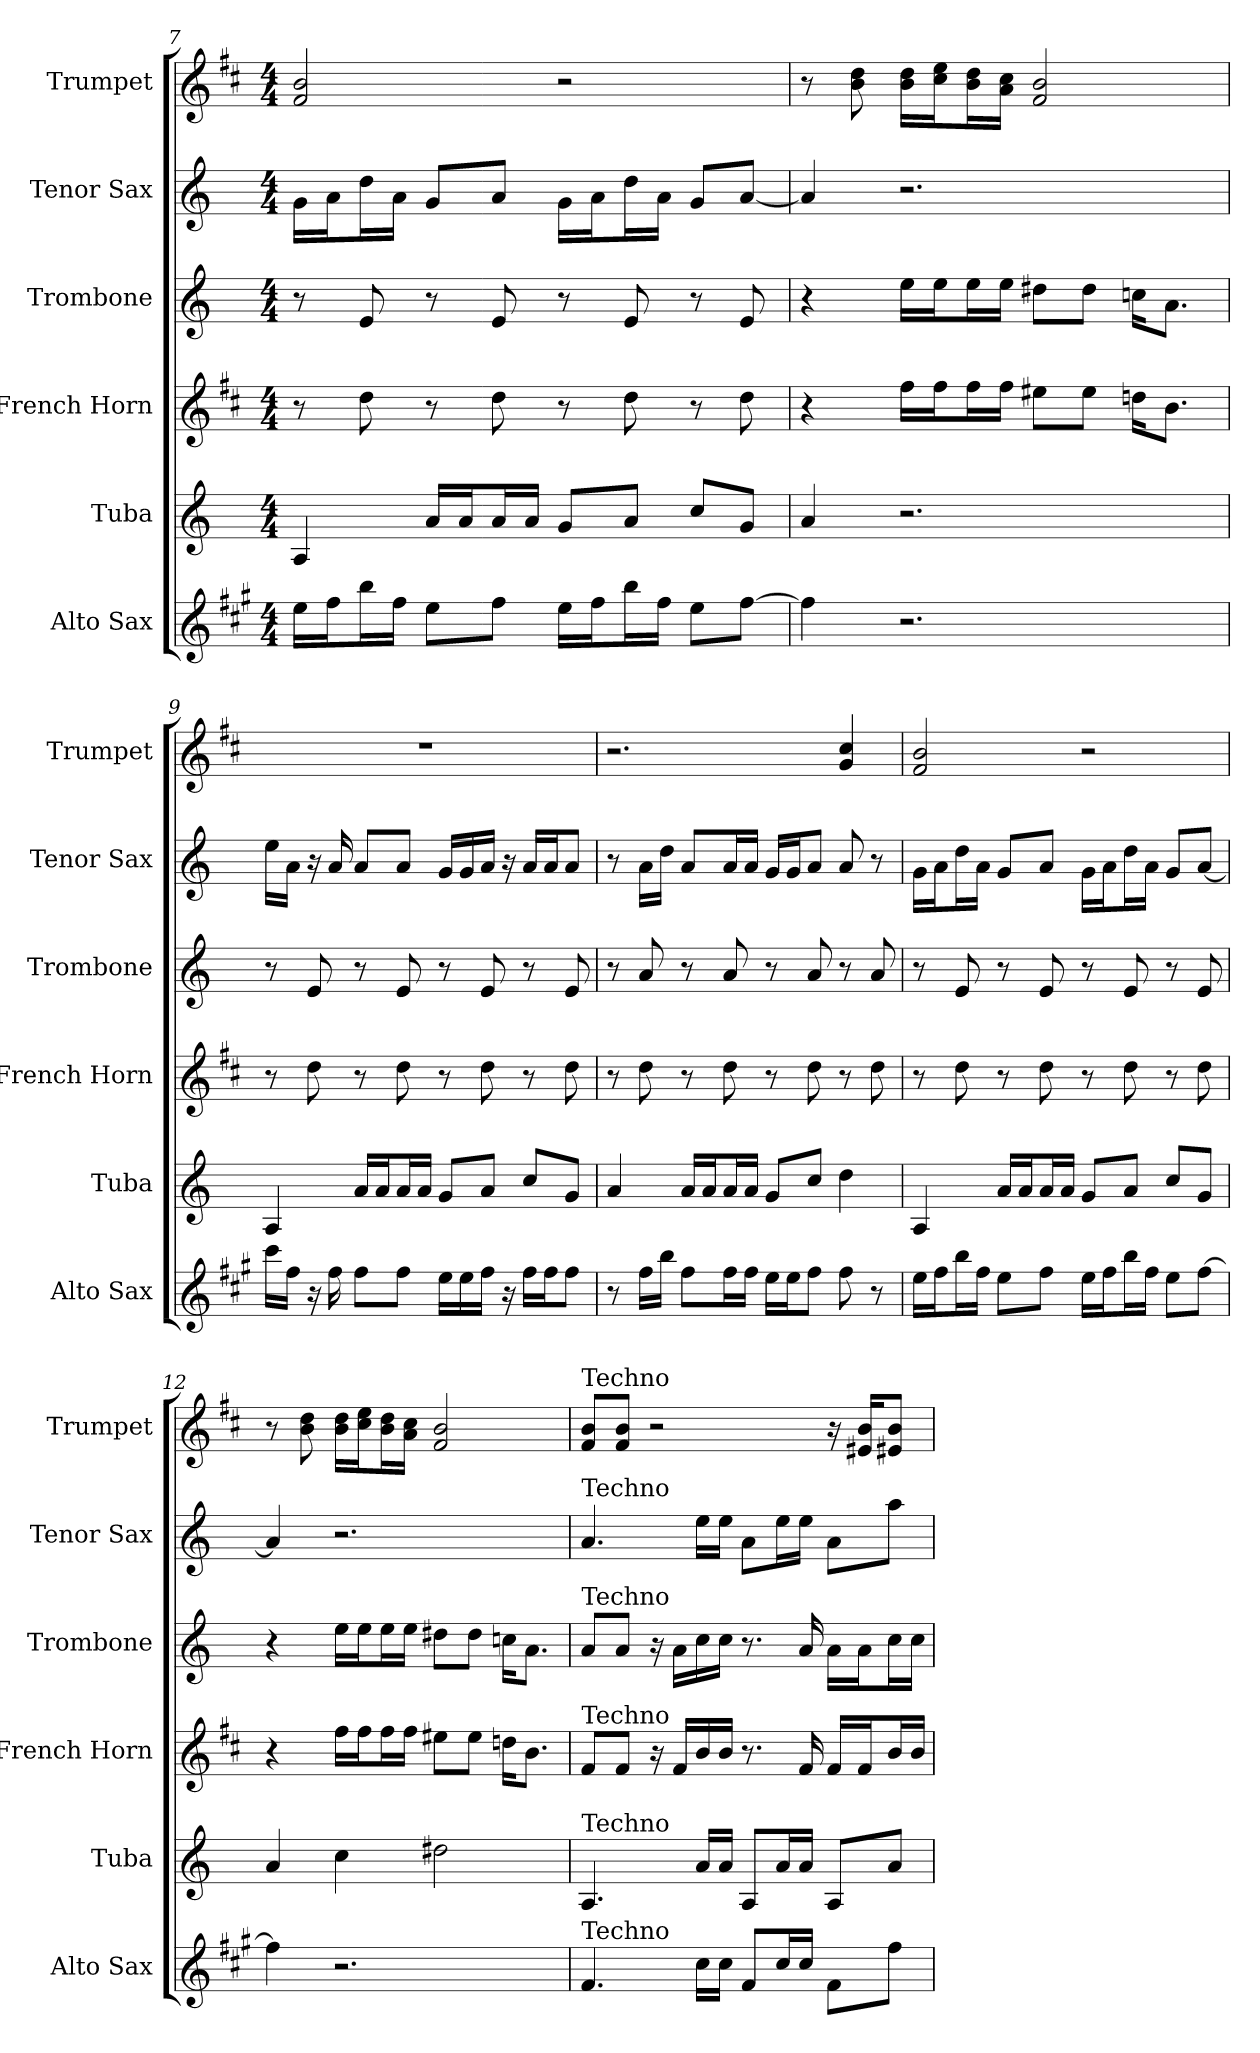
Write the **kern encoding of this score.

**kern	**kern	**kern	**kern	**kern	**kern
*part6	*part5	*part4	*part3	*part2	*part1
*staff6	*staff5	*staff4	*staff3	*staff2	*staff1
*I"Alto Sax	*I"Tuba	*I"French Horn	*I"Trombone	*I"Tenor Sax	*I"Trumpet
*I'Alto Sax	*I'Tuba	*I'French Horn	*I'Trombone	*I'Tenor Sax	*I'Trumpet
*clefG2	*clefG2	*clefG2	*clefG2	*clefG2	*clefG2
*ITrd5c9	*ITrd15c26	*ITrd4c7	*ITrd8c14	*ITrd8c14	*ITrd1c2
*k[]	*k[]	*k[f#]	*k[]	*k[]	*k[]
*M4/4	*M4/4	*M4/4	*M4/4	*M4/4	*M4/4
=7	=7	=7	=7	=7	=7
16gLL	4AAA	8r	8r	16GLL	2e 2a
16aJ	.	.	.	16AJ	.
16ddL	.	8g	8E	16dL	.
16aJJ	.	.	.	16AJJ	.
8gL	16AALL	8r	8r	8GL	.
.	16AAJ	.	.	.	.
8aJ	16AAL	8g	8E	8AJ	.
.	16AAJJ	.	.	.	.
16gLL	8GGL	8r	8r	16GLL	2r
16aJ	.	.	.	16AJ	.
16ddL	8AAJ	8g	8E	16dL	.
16aJJ	.	.	.	16AJJ	.
8gL	8CL	8r	8r	8GL	.
[8aJ	8GGJ	8g	8E	[8AJ	.
=8	=8	=8	=8	=8	=8
4a]	4AA	4r	4r	4A]	8r
.	.	.	.	.	8a 8cc
2.r	2.r	16bLL	16eLL	2.r	16a 16ccLL
.	.	16bJ	16eJ	.	16b 16ddJ
.	.	16bL	16eL	.	16a 16ccL
.	.	16bJJ	16eJJ	.	16g 16bJJ
.	.	8a#XL	8d#XL	.	2e 2a
.	.	8a#J	8d#J	.	.
.	.	16gnKL	16cnKL	.	.
.	.	8.eJ	8.AJ	.	.
=9	=9	=9	=9	=9	=9
16eeLL	4AAA	8r	8r	16eLL	1r
16aJJ	.	.	.	16AJJ	.
16r	.	8g	8E	16r	.
16a	.	.	.	16A	.
8aL	16AALL	8r	8r	8AL	.
.	16AAJ	.	.	.	.
8aJ	16AAL	8g	8E	8AJ	.
.	16AAJJ	.	.	.	.
16gLL	8GGL	8r	8r	16GLL	.
16g	.	.	.	16G	.
16aJJ	8AAJ	8g	8E	16AJJ	.
16r	.	.	.	16r	.
16aLL	8CL	8r	8r	16ALL	.
16aJ	.	.	.	16AJ	.
8aJ	8GGJ	8g	8E	8AJ	.
=10	=10	=10	=10	=10	=10
8r	4AA	8r	8r	8r	2.r
16aLL	.	8g	8A	16ALL	.
16ddJJ	.	.	.	16dJJ	.
8aL	16AALL	8r	8r	8AL	.
.	16AAJ	.	.	.	.
16aL	16AAL	8g	8A	16AL	.
16aJJ	16AAJJ	.	.	16AJJ	.
16gLL	8GGL	8r	8r	16GLL	.
16gJ	.	.	.	16GJ	.
8aJ	8CJ	8g	8A	8AJ	.
8a	4D	8r	8r	8A	4f 4b
8r	.	8g	8A	8r	.
=11	=11	=11	=11	=11	=11
16gLL	4AAA	8r	8r	16GLL	2e 2a
16aJ	.	.	.	16AJ	.
16ddL	.	8g	8E	16dL	.
16aJJ	.	.	.	16AJJ	.
8gL	16AALL	8r	8r	8GL	.
.	16AAJ	.	.	.	.
8aJ	16AAL	8g	8E	8AJ	.
.	16AAJJ	.	.	.	.
16gLL	8GGL	8r	8r	16GLL	2r
16aJ	.	.	.	16AJ	.
16ddL	8AAJ	8g	8E	16dL	.
16aJJ	.	.	.	16AJJ	.
8gL	8CL	8r	8r	8GL	.
[8aJ	8GGJ	8g	8E	[8AJ	.
=12	=12	=12	=12	=12	=12
4a]	4AA	4r	4r	4A]	8r
.	.	.	.	.	8a 8cc
2.r	4C	16bLL	16eLL	2.r	16a 16ccLL
.	.	16bJ	16eJ	.	16b 16ddJ
.	.	16bL	16eL	.	16a 16ccL
.	.	16bJJ	16eJJ	.	16g 16bJJ
.	2D#X	8a#XL	8d#XL	.	2e 2a
.	.	8a#J	8d#J	.	.
.	.	16gnKL	16cnKL	.	.
.	.	8.eJ	8.AJ	.	.
=13	=13	=13	=13	=13	=13
!	!	!	!	!	!LO:TX:a:t=Techno
!	!	!	!	!LO:TX:a:t=Techno	!
!	!	!	!LO:TX:a:t=Techno	!	!
!	!	!LO:TX:a:t=Techno	!	!	!
!	!LO:TX:a:t=Techno	!	!	!	!
!LO:TX:a:t=Techno	!	!	!	!	!
4.A	4.AAA	8BL	8AL	4.A	8e 8aL
.	.	8BJ	8AJ	.	8e 8aJ
.	.	16r	16r	.	2r
.	.	16BLL	16ALL	.	.
16eLL	16AALL	16e	16c	16eLL	.
16eJJ	16AAJJ	16eJJ	16cJJ	16eJJ	.
8AL	8AAAL	8.r	8.r	8AL	.
16eL	16AAL	.	.	16eL	.
16eJJ	16AAJJ	16B	16A	16eJJ	.
8AL	8AAAL	16BLL	16ALL	8AL	16r
.	.	16BJ	16AJ	.	16d#X 16aKL
8aJ	8AAJ	16eL	16cL	8aJ	8d#X 8aJ
.	.	16eJJ	16cJJ	.	.
=	=	=	=	=	=
*-	*-	*-	*-	*-	*-
